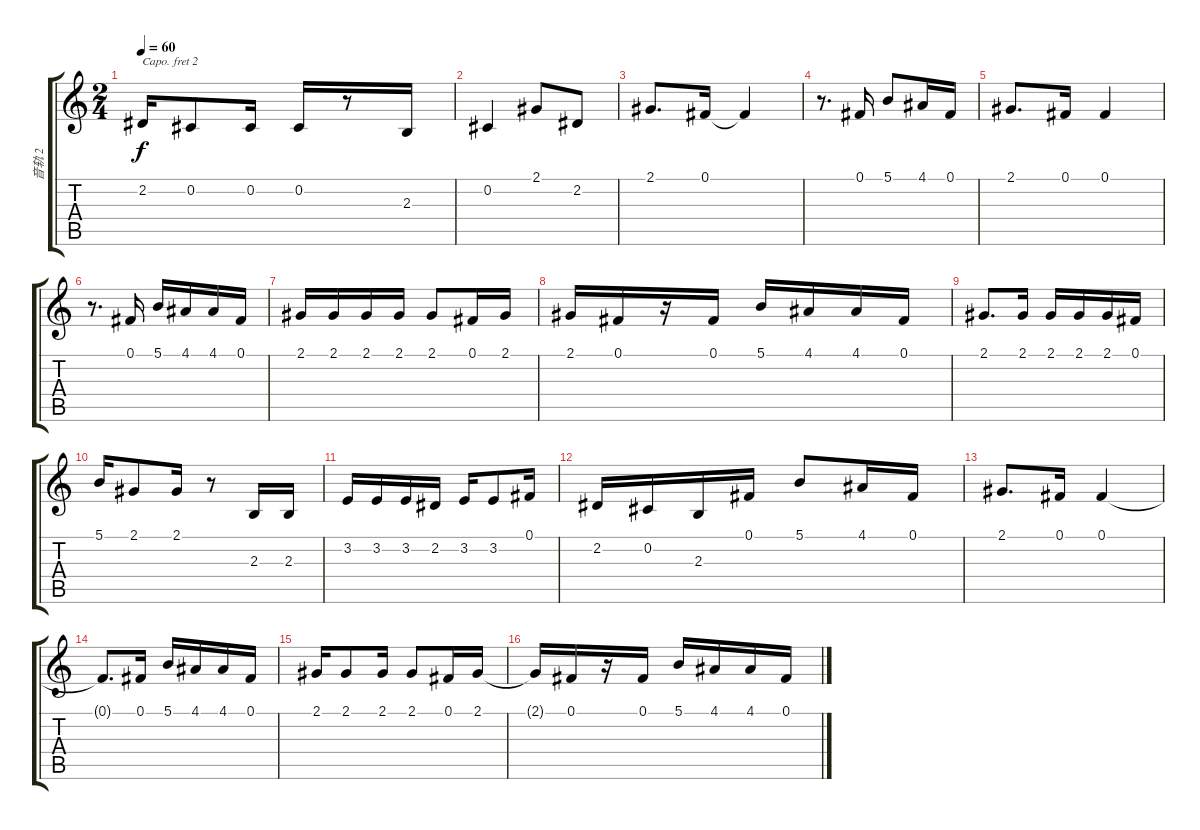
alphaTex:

\track ("音轨 2" "音轨 2") {instrument recorder}
\staff {score tabs}
\capo 2
\tuning (E4 B3 G3 D3 A2 E2) {hide}
\ts (2 4)
\tempo 60
\clef g2
\ks c
2.2.16{dy f} 0.2.8 0.2.16 0.2.16 r.8 2.3.16 |
0.2.4 2.1.8 2.2.8 |
2.1.8{d} 0.1.16 0.1{t}.4 |
r.8{d} 0.1.16 5.1.8 4.1.16 0.1.16 |
2.1.8{d} 0.1.16 0.1.4 |
r.8{d} 0.1.16 5.1.16 4.1.16 4.1.16 0.1.16 |
2.1.16 2.1.16 2.1.16 2.1.16 2.1.8 0.1.16 2.1.16 |
2.1.16 0.1.16 r.16 0.1.16 5.1.16 4.1.16 4.1.16 0.1.16 |
2.1.8{d} 2.1.16 2.1.16 2.1.16 2.1.16 0.1.16 |
5.1.16 2.1.8 2.1.16 r.8 2.3.16 2.3.16 |
3.2.16 3.2.16 3.2.16 2.2.16 3.2.16 3.2.8 0.1.16 |
2.2.16 0.2.16 2.3.16 0.1.16 5.1.8 4.1.16 0.1.16 |
2.1.8{d} 0.1.16 0.1.4 |
0.1{t}.8{d} 0.1.16 5.1.16 4.1.16 4.1.16 0.1.16 |
2.1.16 2.1.8 2.1.16 2.1.8 0.1.16 2.1.16 |
2.1{t}.16 0.1.16 r.16 0.1.16 5.1.16 4.1.16 4.1.16 0.1.16
